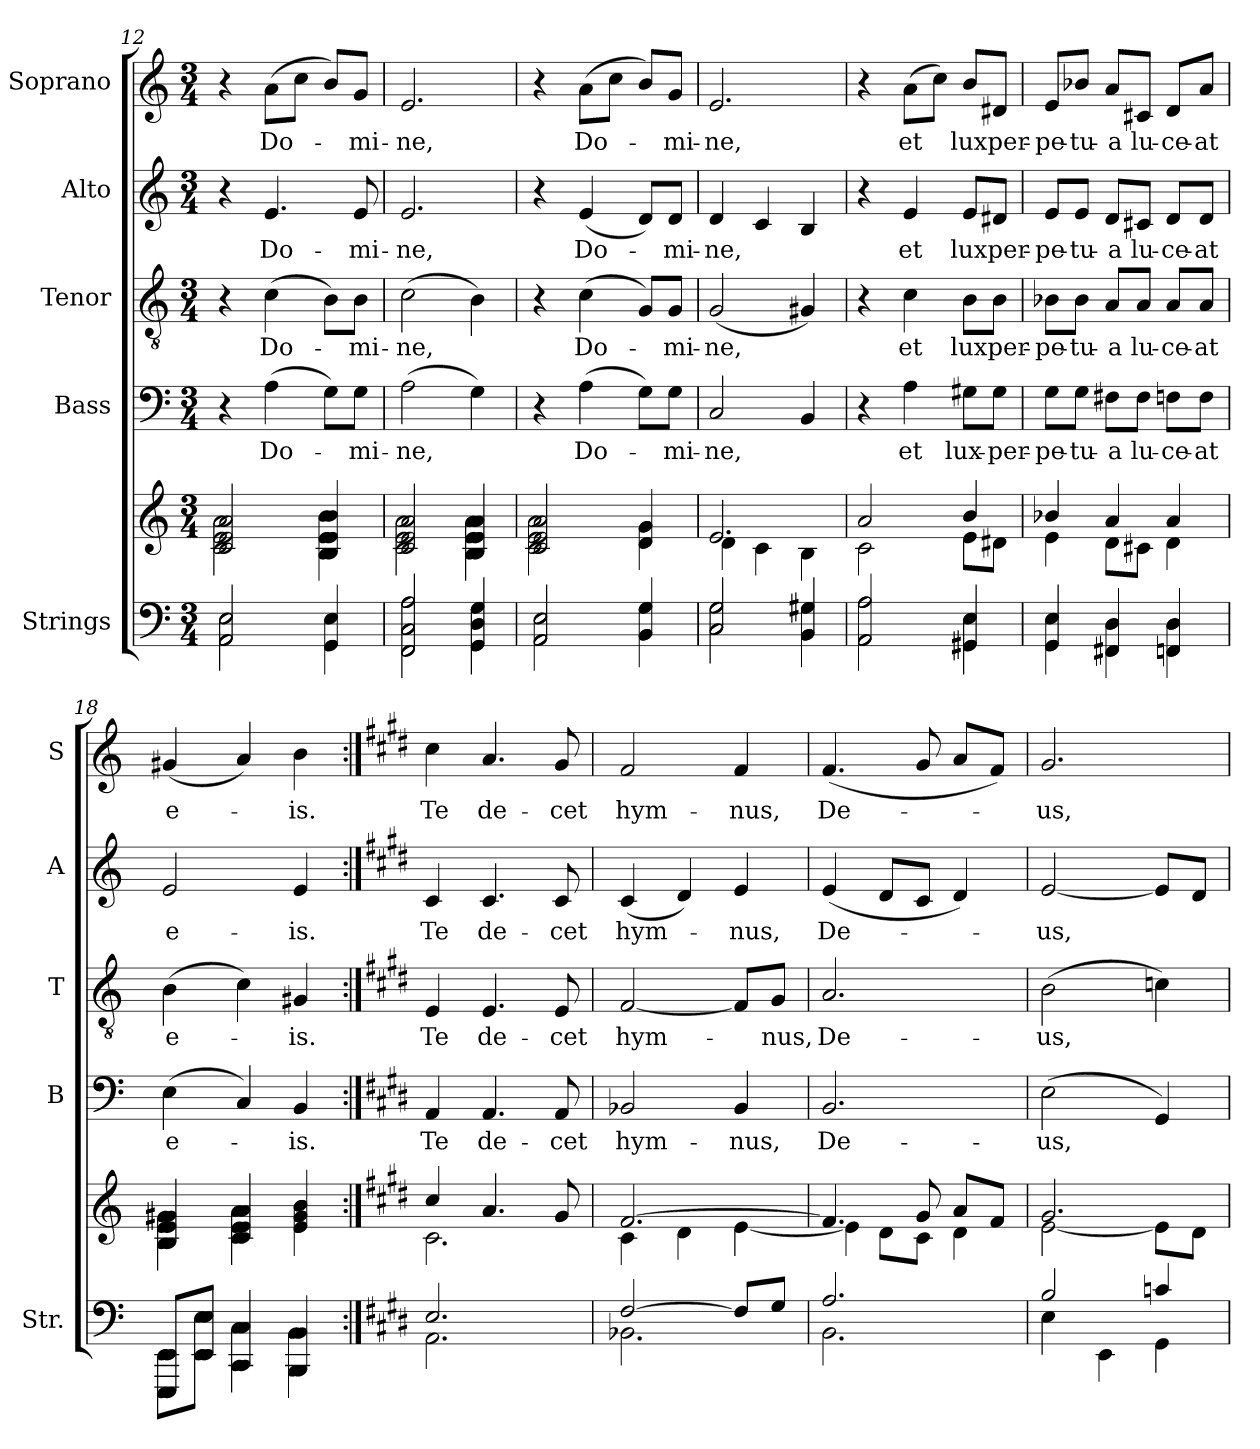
**kern	**kern	**kern	**text	**kern	**text	**kern	**text	**kern	**text
*part5	*part5	*part4	*part4	*part3	*part3	*part2	*part2	*part1	*part1
*staff6	*staff5	*staff4	*staff4	*staff3	*staff3	*staff2	*staff2	*staff1	*staff1
*I"Strings	*	*I"Bass	*	*I"Tenor	*	*I"Alto	*	*I"Soprano	*
*I'Str.	*	*I'B	*	*I'T	*	*I'A	*	*I'S	*
*clefF4	*clefG2	*clefF4	*	*clefGv2	*	*clefG2	*	*clefG2	*
*k[]	*k[]	*k[]	*	*k[]	*	*k[]	*	*k[]	*
*M3/4	*M3/4	*M3/4	*	*M3/4	*	*M3/4	*	*M3/4	*
=12	=12	=12	=12	=12	=12	=12	=12	=12	=12
*^	*^	*	*	*	*	*	*	*	*
2AA/ 2E/	2AA\ 2E\	2c/ 2e/ 2a/	2c\ 2e\ 2a\	4r	.	4r	.	4r	.	4r	.
!	!	!	!	!	!LO:LY:b	!	!LO:LY:b	!	!LO:LY:b	!	!LO:LY:b
.	.	.	.	(>4A	Do-	(>4c	Do-	4.e	Do-	(>8aL	Do-
.	.	.	.	.	.	.	.	.	.	8ccJ	.
4GG/ 4E/	4GG\ 4E\	4B/ 4e/ 4b/	4B\ 4e\ 4b\	8GL)	.	8BL)	.	.	.	8bL)	.
!	!	!	!	!	!LO:LY:b	!	!LO:LY:b	!	!LO:LY:b	!	!LO:LY:b
.	.	.	.	8GJ	-mi-	8BJ	-mi-	8e	-mi-	8gJ	-mi-
=13	=13	=13	=13	=13	=13	=13	=13	=13	=13	=13	=13
!	!	!	!	!	!LO:LY:b	!	!LO:LY:b	!	!LO:LY:b	!	!LO:LY:b
2FF/ 2C/ 2A/	2FF\ 2C\ 2A\	2c/ 2e/ 2a/	2c\ 2e\ 2a\	(>2A	-ne,	(>2c	-ne,	2.e	-ne,	2.e	-ne,
4GG/ 4D/ 4G/	4GG\ 4D\ 4G\	4B/ 4e/ 4a/	4B\ 4e\ 4a\	4G)	.	4B)	.	.	.	.	.
=14	=14	=14	=14	=14	=14	=14	=14	=14	=14	=14	=14
2AA/ 2E/	2AA\ 2E\	2c/ 2e/ 2a/	2c\ 2e\ 2a\	4r	.	4r	.	4r	.	4r	.
!	!	!	!	!	!LO:LY:b	!	!LO:LY:b	!	!LO:LY:b	!	!LO:LY:b
.	.	.	.	(>4A	Do-	(>4c	Do-	(<4e	Do-	(>8aL	Do-
.	.	.	.	.	.	.	.	.	.	8ccJ	.
4BB/ 4G/	4BB\ 4G\	4d/ 4g/	4d\ 4g\	8GL)	.	8GL)	.	8dL)	.	8bL)	.
!	!	!	!	!	!LO:LY:b	!	!LO:LY:b	!	!LO:LY:b	!	!LO:LY:b
.	.	.	.	8GJ	-mi-	8GJ	-mi-	8dJ	-mi-	8gJ	-mi-
=15	=15	=15	=15	=15	=15	=15	=15	=15	=15	=15	=15
!	!	!	!	!	!LO:LY:b	!	!LO:LY:b	!	!LO:LY:b	!	!LO:LY:b
2C/ 2G/	2C\ 2G\	2.e/	4d\	2C	-ne,	(<2G	-ne,	4d	-ne,	2.e	-ne,
.	.	.	4c\	.	.	.	.	4c	.	.	.
4BB/ 4G#X/	4BB\ 4G#X\	.	4B\	4BB	.	4G#X)	.	4B	.	.	.
=16	=16	=16	=16	=16	=16	=16	=16	=16	=16	=16	=16
2AA/ 2A/	2AA\ 2A\	2a/	2c\	4r	.	4r	.	4r	.	4r	.
!	!	!	!	!	!LO:LY:b	!	!LO:LY:b	!	!LO:LY:b	!	!LO:LY:b
.	.	.	.	4A	et	4c	et	4e	et	(>8aL	et
.	.	.	.	.	.	.	.	.	.	8ccJ)	.
!	!	!	!	!	!LO:LY:b	!	!LO:LY:b	!	!LO:LY:b	!	!LO:LY:b
4GG#X/ 4E/	4GG#X\ 4E\	4b/	8e\L	8G#XL	lux-	8BL	lux	8eL	lux	8bL	lux
!	!	!	!	!	!LO:LY:b	!	!LO:LY:b	!	!LO:LY:b	!	!LO:LY:b
.	.	.	8d#X\J	8G#J	-per-	8BJ	per-	8d#XJ	per-	8d#XJ	per-
=17	=17	=17	=17	=17	=17	=17	=17	=17	=17	=17	=17
!	!	!	!	!	!LO:LY:b	!	!LO:LY:b	!	!LO:LY:b	!	!LO:LY:b
4GG/ 4E/	4GG\ 4E\	4b-X/	4e\	8GL	-pe-	8B-XL	-pe-	8eL	-pe-	8eL	-pe-
!	!	!	!	!	!LO:LY:b	!	!LO:LY:b	!	!LO:LY:b	!	!LO:LY:b
.	.	.	.	8GJ	-tu-	8B-J	-tu-	8eJ	-tu-	8b-XJ	-tu-
!	!	!	!	!	!LO:LY:b	!	!LO:LY:b	!	!LO:LY:b	!	!LO:LY:b
4FF#X/ 4D/	4FF#X\ 4D\	4a/	8d\L	8F#XL	-a	8AL	-a	8dL	-a	8aL	-a
!	!	!	!	!	!LO:LY:b	!	!LO:LY:b	!	!LO:LY:b	!	!LO:LY:b
.	.	.	8c#X\J	8F#J	lu-	8AJ	lu-	8c#XJ	lu-	8c#XJ	lu-
!	!	!	!	!	!LO:LY:b	!	!LO:LY:b	!	!LO:LY:b	!	!LO:LY:b
4FFn/ 4D/	4FFn\ 4D\	4a/	4d\	8FnL	-ce-	8AL	-ce-	8dL	-ce-	8dL	-ce-
!	!	!	!	!	!LO:LY:b	!	!LO:LY:b	!	!LO:LY:b	!	!LO:LY:b
.	.	.	.	8FJ	-at	8AJ	-at	8dJ	-at	8aJ	-at
=18	=18	=18	=18	=18	=18	=18	=18	=18	=18	=18	=18
!	!	!	!	!	!LO:LY:b	!	!LO:LY:b	!	!LO:LY:b	!	!LO:LY:b
8EEE/ 8EE/L	8EEE\ 8EE\L	4B/ 4e/ 4g#X/	4B\ 4e\ 4g#X\	(>4E	e-	(>4B	e-	2e	e-	(<4g#X	e-
8EE/ 8E/J	8EE\ 8E\J	.	.	.	.	.	.	.	.	.	.
4CC/ 4C/	4CC\ 4C\	4c/ 4e/ 4a/	4c\ 4e\ 4a\	4C)	.	4c)	.	.	.	4a)	.
!	!	!	!	!	!LO:LY:b	!	!LO:LY:b	!	!LO:LY:b	!	!LO:LY:b
4BBB/ 4BB/	4BBB\ 4BB\	4e/ 4g#/ 4b/	4e\ 4g#\ 4b\	4BB	-is.	4G#X	-is.	4e	-is.	4b	-is.
=19:|!	=19:|!	=19:|!	=19:|!	=19:|!	=19:|!	=19:|!	=19:|!	=19:|!	=19:|!	=19:|!	=19:|!
*k[f#c#g#d#]	*	*k[f#c#g#d#]	*	*k[f#c#g#d#]	*	*k[f#c#g#d#]	*	*k[f#c#g#d#]	*	*k[f#c#g#d#]	*
*E:	*	*E:	*	*E:	*	*E:	*	*E:	*	*E:	*
!	!	!	!	!	!LO:LY:b	!	!LO:LY:b	!	!LO:LY:b	!	!LO:LY:b
2.E/	2.AA\	4cc#/	2.c#\	4AA	Te	4E	Te	4c#	Te	4cc#	Te
!	!	!	!	!	!LO:LY:b	!	!LO:LY:b	!	!LO:LY:b	!	!LO:LY:b
.	.	4.a/	.	4.AA	de-	4.E	de-	4.c#	de-	4.a	de-
!	!	!	!	!	!LO:LY:b	!	!LO:LY:b	!	!LO:LY:b	!	!LO:LY:b
.	.	8g#/	.	8AA	-cet	8E	-cet	8c#	-cet	8g#	-cet
=20	=20	=20	=20	=20	=20	=20	=20	=20	=20	=20	=20
!	!	!	!	!	!LO:LY:b	!	!LO:LY:b	!	!LO:LY:b	!	!LO:LY:b
[2F#/	2.BB-X\	[2.f#/	4c#\	2BB-X	hym-	[2F#	hym-	(<4c#	hym-	2f#	hym-
.	.	.	4d#\	.	.	.	.	4d#)	.	.	.
!	!	!	!	!	!LO:LY:b	!	!	!	!LO:LY:b	!	!LO:LY:b
8F#/L]	.	.	[4e\	4BB-	-nus,	8F#L]	.	4e	-nus,	4f#	-nus,
!	!	!	!	!	!	!	!LO:LY:b	!	!	!	!
8G#/J	.	.	.	.	.	8G#J	-nus,	.	.	.	.
=21	=21	=21	=21	=21	=21	=21	=21	=21	=21	=21	=21
!	!	!	!	!	!LO:LY:b	!	!LO:LY:b	!	!LO:LY:b	!	!LO:LY:b
2.A/	2.BB\	4.f#/]	4e\]	2.BB	De-	2.A	De-	(<4e	De-	(<4.f#	De-
.	.	.	8d#\L	.	.	.	.	8d#L	.	.	.
.	.	8g#/	8c#\J	.	.	.	.	8c#J	.	8g#	.
.	.	8a/L	4d#\	.	.	.	.	4d#)	.	8aL	.
.	.	8f#/J	.	.	.	.	.	.	.	8f#J)	.
=22	=22	=22	=22	=22	=22	=22	=22	=22	=22	=22	=22
!	!	!	!	!	!LO:LY:b	!	!LO:LY:b	!	!LO:LY:b	!	!
2B/	4E\	2.g#/	[2e\	(>2E	-us,	(>2B	-us,	[2e	-us,	2.g#	us,-
.	4EE\	.	.	.	.	.	.	.	.	.	.
4cn/	4GG#\	.	8e\L]	4GG#)	.	4cn)	.	8eL]	.	.	.
.	.	.	8d#\J	.	.	.	.	8d#J	.	.	.
*v	*v	*	*	*	*	*	*	*	*	*	*
*	*v	*v	*	*	*	*	*	*	*	*
=	=	=	=	=	=	=	=	=	=
*-	*-	*-	*-	*-	*-	*-	*-	*-	*-
